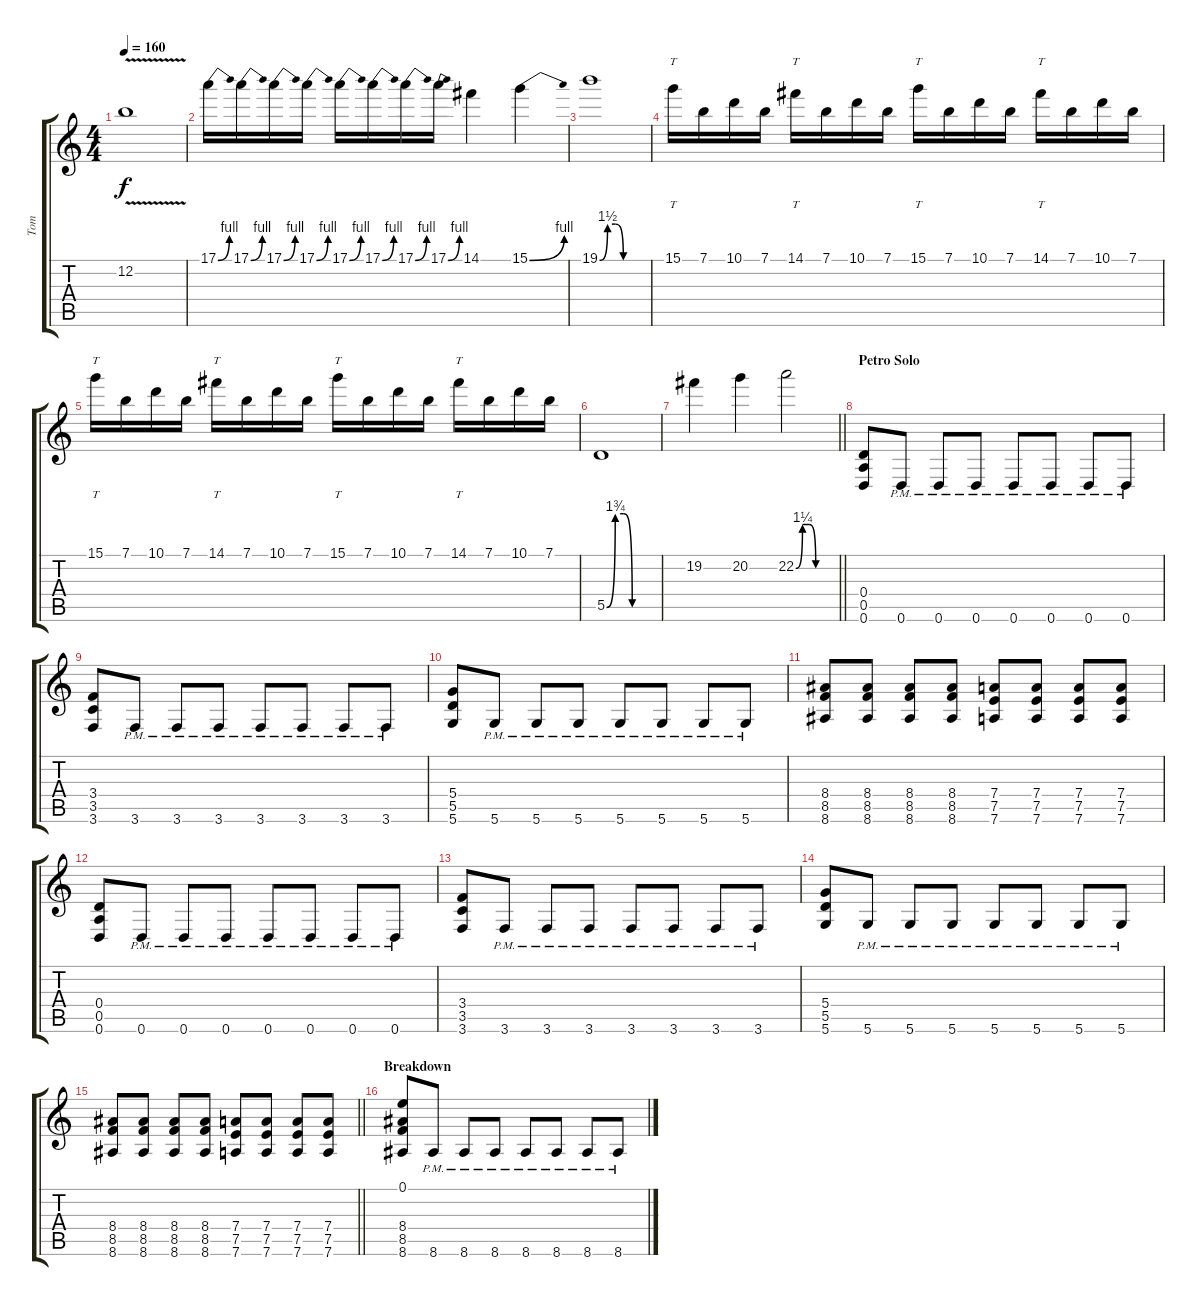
\track ("Tom" "Tom") {instrument distortionguitar}
\staff {score tabs}
\tuning (E4 B3 G3 D3 A2 D2) {hide}
\ts (4 4)
\tempo 160
\clef g2
\ks c
12.2{v}.1{dy f} |
17.1{be (bend 0 0 60 4)}.16 17.1{be (bend 0 0 60 4)}.16 17.1{be (bend 0 0 60 4)}.16 17.1{be (bend 0 0 60 4)}.16 17.1{be (bend 0 0 60 4)}.16 17.1{be (bend 0 0 60 4)}.16 17.1{be (bend 0 0 60 4)}.16 17.1{be (bend 0 0 60 4)}.16 14.1.4 15.1{be (bend 0 0 60 4)}.4 |
19.1{be (custom 0 0 10 6 20 6 30 0 60 0)}.1 |
15.1.16{tt} 7.1.16 10.1.16 7.1.16 14.1.16{tt} 7.1.16 10.1.16 7.1.16 15.1.16{tt} 7.1.16 10.1.16 7.1.16 14.1.16{tt} 7.1.16 10.1.16 7.1.16 |
15.1.16{tt} 7.1.16 10.1.16 7.1.16 14.1.16{tt} 7.1.16 10.1.16 7.1.16 15.1.16{tt} 7.1.16 10.1.16 7.1.16 14.1.16{tt} 7.1.16 10.1.16 7.1.16 |
5.5{be (custom 0 0 10 7 20 7 30 0 60 0)}.1 |
\barLineRight lightlight
19.2.4 20.2.4 22.2{be (custom 0 0 10 5 20 5 30 0 60 0)}.2 |
\section ("" "Petro Solo")
(0.4 0.5 0.6).8{instrument distortionguitar} 0.6{pm}.8 0.6{pm}.8 0.6{pm}.8 0.6{pm}.8 0.6{pm}.8 0.6{pm}.8 0.6{pm}.8 |
(3.4 3.5 3.6).8 3.6{pm}.8 3.6{pm}.8 3.6{pm}.8 3.6{pm}.8 3.6{pm}.8 3.6{pm}.8 3.6{pm}.8 |
(5.4 5.5 5.6).8 5.6{pm}.8 5.6{pm}.8 5.6{pm}.8 5.6{pm}.8 5.6{pm}.8 5.6{pm}.8 5.6{pm}.8 |
(8.4 8.5 8.6).8 (8.4 8.5 8.6).8 (8.4 8.5 8.6).8 (8.4 8.5 8.6).8 (7.4 7.5 7.6).8 (7.4 7.5 7.6).8 (7.4 7.5 7.6).8 (7.4 7.5 7.6).8 |
(0.4 0.5 0.6).8 0.6{pm}.8 0.6{pm}.8 0.6{pm}.8 0.6{pm}.8 0.6{pm}.8 0.6{pm}.8 0.6{pm}.8 |
(3.4 3.5 3.6).8 3.6{pm}.8 3.6{pm}.8 3.6{pm}.8 3.6{pm}.8 3.6{pm}.8 3.6{pm}.8 3.6{pm}.8 |
(5.4 5.5 5.6).8 5.6{pm}.8 5.6{pm}.8 5.6{pm}.8 5.6{pm}.8 5.6{pm}.8 5.6{pm}.8 5.6{pm}.8 |
\barLineRight lightlight
(8.4 8.5 8.6).8 (8.4 8.5 8.6).8 (8.4 8.5 8.6).8 (8.4 8.5 8.6).8 (7.4 7.5 7.6).8 (7.4 7.5 7.6).8 (7.4 7.5 7.6).8 (7.4 7.5 7.6).8 |
\section ("" "Breakdown")
(0.1 8.4 8.5 8.6).8 8.6{pm}.8 8.6{pm}.8 8.6{pm}.8 8.6{pm}.8 8.6{pm}.8 8.6{pm}.8 8.6{pm}.8
